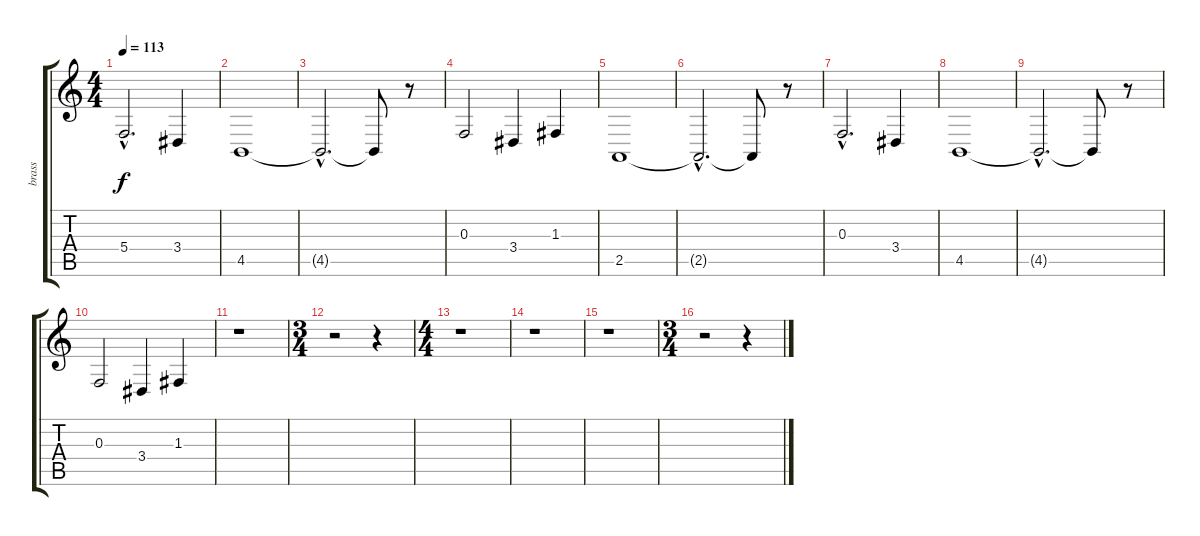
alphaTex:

\track ("brass" "brass") {instrument brasssection}
\staff {score tabs}
\tuning (D4 A3 F3 C3 G2 D2) {hide}
\ts (4 4)
\tempo 113
\clef g2
\ks c
5.4{hac}.2{d dy f instrument brasssection} 3.4.4 |
4.5.1 |
4.5{hac t}.2{d} 4.5{t}.8 r.8 |
0.3.2 3.4.4 1.3.4 |
2.5.1 |
2.5{hac t}.2{d} 2.5{t}.8 r.8 |
0.3{hac}.2{d} 3.4.4 |
4.5.1 |
4.5{hac t}.2{d} 4.5{t}.8 r.8 |
0.3.2 3.4.4 1.3.4 |
r.1 |
\ts (3 4)
r.2 r.4 |
\ts (4 4)
r.1 |
r.1 |
r.1 |
\ts (3 4)
r.2 r.4
